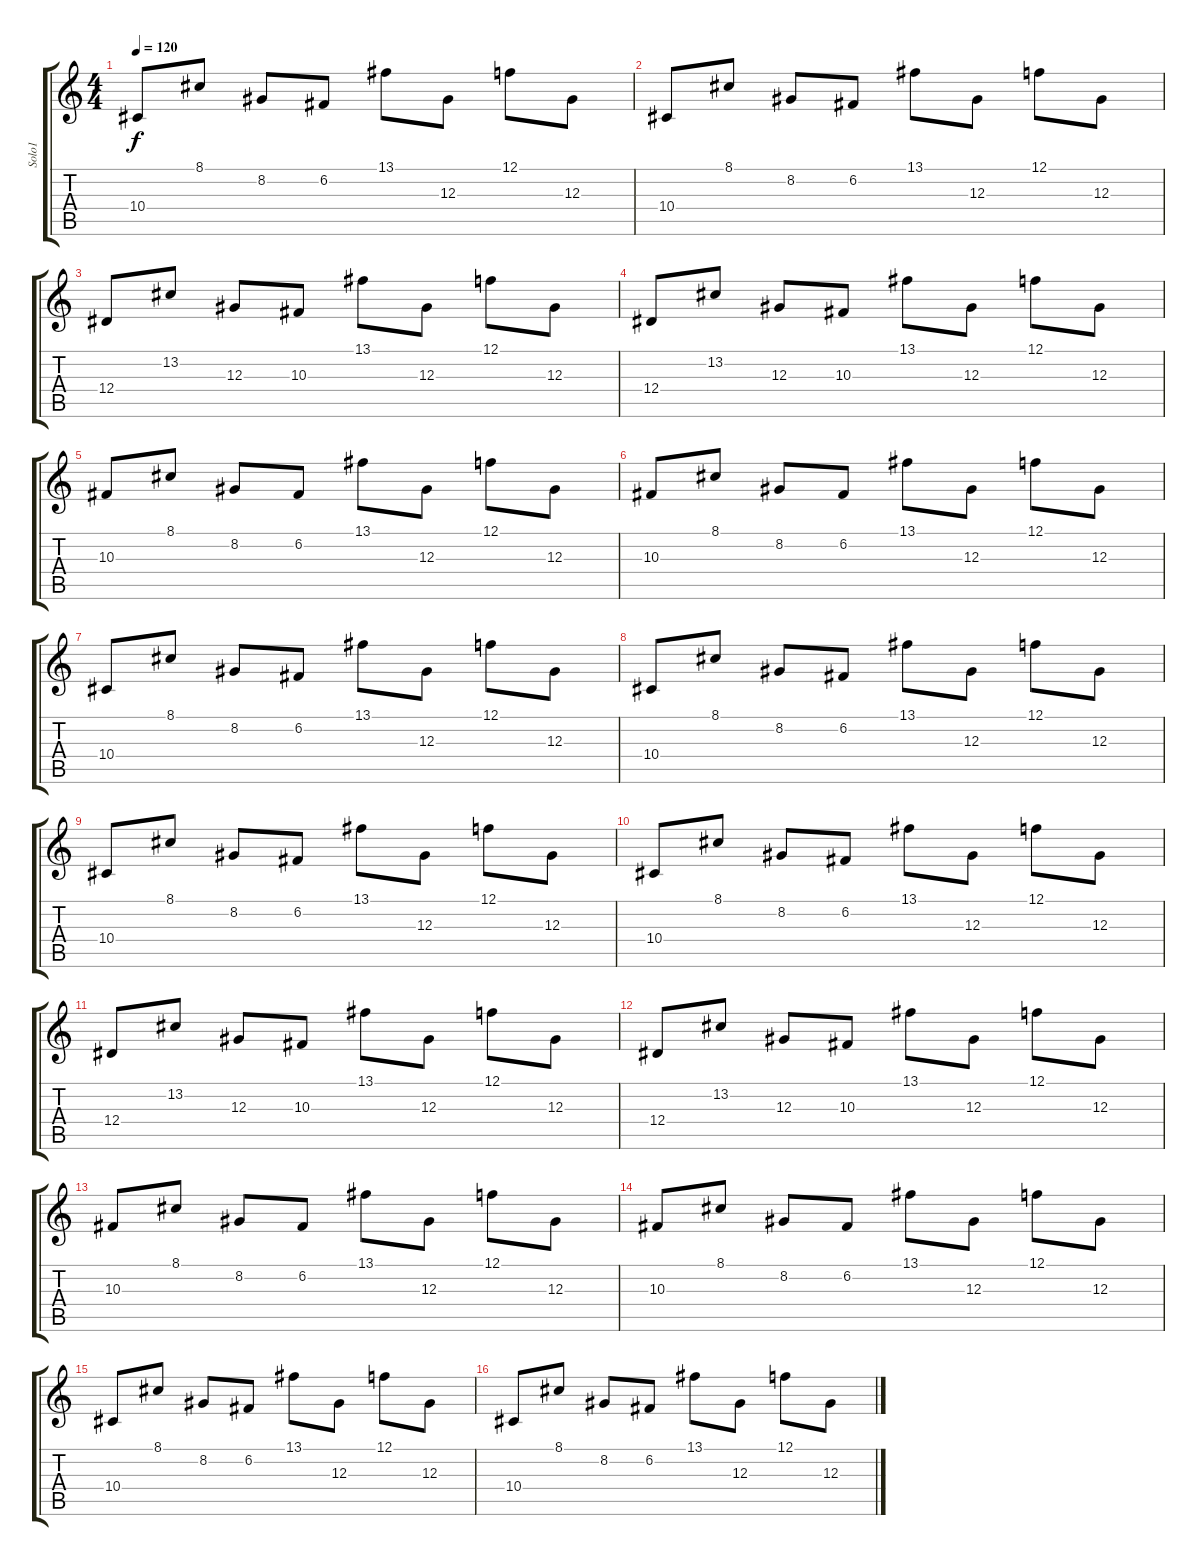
\track ("Solo1" "Solo1") {instrument violin}
\staff {score tabs}
\tuning (F4 C4 Ab3 Eb3 Bb2 F2) {hide}
\ts (4 4)
\tempo 120
\clef g2
\ks c
10.4.8{dy f instrument violin} 8.1.8 8.2.8 6.2.8 13.1.8 12.3.8 12.1.8 12.3.8 |
10.4.8 8.1.8 8.2.8 6.2.8 13.1.8 12.3.8 12.1.8 12.3.8 |
12.4.8 13.2.8 12.3.8 10.3.8 13.1.8 12.3.8 12.1.8 12.3.8 |
12.4.8 13.2.8 12.3.8 10.3.8 13.1.8 12.3.8 12.1.8 12.3.8 |
10.3.8 8.1.8 8.2.8 6.2.8 13.1.8 12.3.8 12.1.8 12.3.8 |
10.3.8 8.1.8 8.2.8 6.2.8 13.1.8 12.3.8 12.1.8 12.3.8 |
10.4.8 8.1.8 8.2.8 6.2.8 13.1.8 12.3.8 12.1.8 12.3.8 |
10.4.8 8.1.8 8.2.8 6.2.8 13.1.8 12.3.8 12.1.8 12.3.8 |
10.4.8 8.1.8 8.2.8 6.2.8 13.1.8 12.3.8 12.1.8 12.3.8 |
10.4.8 8.1.8 8.2.8 6.2.8 13.1.8 12.3.8 12.1.8 12.3.8 |
12.4.8 13.2.8 12.3.8 10.3.8 13.1.8 12.3.8 12.1.8 12.3.8 |
12.4.8 13.2.8 12.3.8 10.3.8 13.1.8 12.3.8 12.1.8 12.3.8 |
10.3.8 8.1.8 8.2.8 6.2.8 13.1.8 12.3.8 12.1.8 12.3.8 |
10.3.8 8.1.8 8.2.8 6.2.8 13.1.8 12.3.8 12.1.8 12.3.8 |
10.4.8 8.1.8 8.2.8 6.2.8 13.1.8 12.3.8 12.1.8 12.3.8 |
10.4.8 8.1.8 8.2.8 6.2.8 13.1.8 12.3.8 12.1.8 12.3.8
